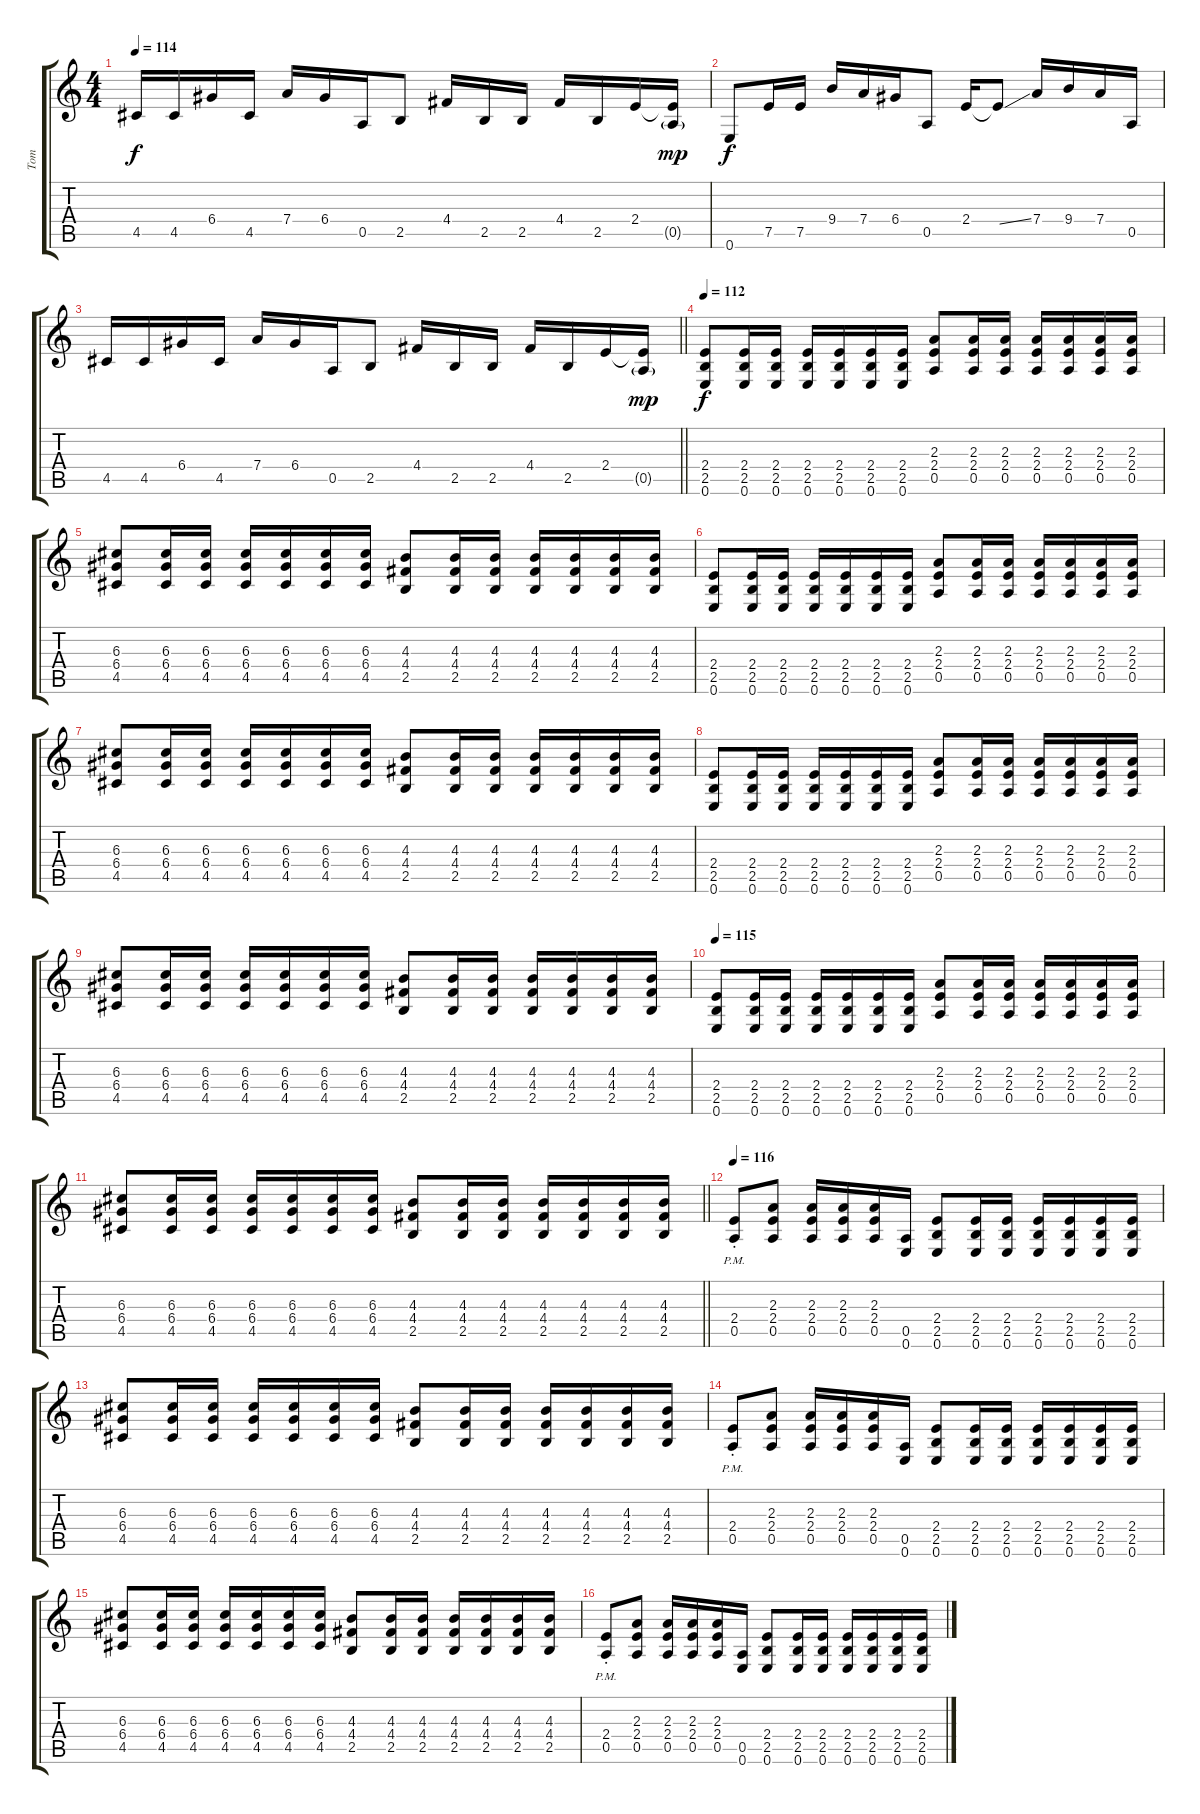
\track ("Tom" "Tom") {instrument distortionguitar}
\staff {score tabs}
\tuning (E4 B3 G3 D3 A2 E2) {hide}
\ts (4 4)
\tempo 114
\clef g2
\ks c
4.5.16{dy f} 4.5.16 6.4.16 4.5.16 7.4.16 6.4.16 0.5.16 2.5.8 4.4.16 2.5.16 2.5.16 4.4.16 2.5.16 2.4.16 (2.4{t} 0.5{g}).16{dy mp} |
0.6.8{dy f} 7.5.16 7.5.16 9.4.16 7.4.16 6.4.16 0.5.8 2.4.16 2.4{ss t}.8 7.4.16 9.4.16 7.4.16 0.5.16 |
\barLineRight lightlight
4.5.16 4.5.16 6.4.16 4.5.16 7.4.16 6.4.16 0.5.16 2.5.8 4.4.16 2.5.16 2.5.16 4.4.16 2.5.16 2.4.16 (2.4{t} 0.5{g}).16{dy mp} |
\section ("" "")
\tempo 112
(2.4 2.5 0.6).8{dy f} (2.4 2.5 0.6).16 (2.4 2.5 0.6).16 (2.4 2.5 0.6).16 (2.4 2.5 0.6).16 (2.4 2.5 0.6).16 (2.4 2.5 0.6).16 (2.3 2.4 0.5).8 (2.3 2.4 0.5).16 (2.3 2.4 0.5).16 (2.3 2.4 0.5).16 (2.3 2.4 0.5).16 (2.3 2.4 0.5).16 (2.3 2.4 0.5).16 |
(6.3 6.4 4.5).8 (6.3 6.4 4.5).16 (6.3 6.4 4.5).16 (6.3 6.4 4.5).16 (6.3 6.4 4.5).16 (6.3 6.4 4.5).16 (6.3 6.4 4.5).16 (4.3 4.4 2.5).8 (4.3 4.4 2.5).16 (4.3 4.4 2.5).16 (4.3 4.4 2.5).16 (4.3 4.4 2.5).16 (4.3 4.4 2.5).16 (4.3 4.4 2.5).16 |
(2.4 2.5 0.6).8 (2.4 2.5 0.6).16 (2.4 2.5 0.6).16 (2.4 2.5 0.6).16 (2.4 2.5 0.6).16 (2.4 2.5 0.6).16 (2.4 2.5 0.6).16 (2.3 2.4 0.5).8 (2.3 2.4 0.5).16 (2.3 2.4 0.5).16 (2.3 2.4 0.5).16 (2.3 2.4 0.5).16 (2.3 2.4 0.5).16 (2.3 2.4 0.5).16 |
(6.3 6.4 4.5).8 (6.3 6.4 4.5).16 (6.3 6.4 4.5).16 (6.3 6.4 4.5).16 (6.3 6.4 4.5).16 (6.3 6.4 4.5).16 (6.3 6.4 4.5).16 (4.3 4.4 2.5).8 (4.3 4.4 2.5).16 (4.3 4.4 2.5).16 (4.3 4.4 2.5).16 (4.3 4.4 2.5).16 (4.3 4.4 2.5).16 (4.3 4.4 2.5).16 |
(2.4 2.5 0.6).8 (2.4 2.5 0.6).16 (2.4 2.5 0.6).16 (2.4 2.5 0.6).16 (2.4 2.5 0.6).16 (2.4 2.5 0.6).16 (2.4 2.5 0.6).16 (2.3 2.4 0.5).8 (2.3 2.4 0.5).16 (2.3 2.4 0.5).16 (2.3 2.4 0.5).16 (2.3 2.4 0.5).16 (2.3 2.4 0.5).16 (2.3 2.4 0.5).16 |
(6.3 6.4 4.5).8 (6.3 6.4 4.5).16 (6.3 6.4 4.5).16 (6.3 6.4 4.5).16 (6.3 6.4 4.5).16 (6.3 6.4 4.5).16 (6.3 6.4 4.5).16 (4.3 4.4 2.5).8 (4.3 4.4 2.5).16 (4.3 4.4 2.5).16 (4.3 4.4 2.5).16 (4.3 4.4 2.5).16 (4.3 4.4 2.5).16 (4.3 4.4 2.5).16 |
\tempo 115
(2.4 2.5 0.6).8 (2.4 2.5 0.6).16 (2.4 2.5 0.6).16 (2.4 2.5 0.6).16 (2.4 2.5 0.6).16 (2.4 2.5 0.6).16 (2.4 2.5 0.6).16 (2.3 2.4 0.5).8 (2.3 2.4 0.5).16 (2.3 2.4 0.5).16 (2.3 2.4 0.5).16 (2.3 2.4 0.5).16 (2.3 2.4 0.5).16 (2.3 2.4 0.5).16 |
\barLineRight lightlight
(6.3 6.4 4.5).8 (6.3 6.4 4.5).16 (6.3 6.4 4.5).16 (6.3 6.4 4.5).16 (6.3 6.4 4.5).16 (6.3 6.4 4.5).16 (6.3 6.4 4.5).16 (4.3 4.4 2.5).8 (4.3 4.4 2.5).16 (4.3 4.4 2.5).16 (4.3 4.4 2.5).16 (4.3 4.4 2.5).16 (4.3 4.4 2.5).16 (4.3 4.4 2.5).16 |
\section ("" "")
\tempo 116
(2.4{pm st} 0.5{pm st}).8 (2.3 2.4 0.5).8 (2.3 2.4 0.5).16 (2.3 2.4 0.5).16 (2.3 2.4 0.5).16 (0.5 0.6).16 (2.4 2.5 0.6).8 (2.4 2.5 0.6).16 (2.4 2.5 0.6).16 (2.4 2.5 0.6).16 (2.4 2.5 0.6).16 (2.4 2.5 0.6).16 (2.4 2.5 0.6).16 |
(6.3 6.4 4.5).8 (6.3 6.4 4.5).16 (6.3 6.4 4.5).16 (6.3 6.4 4.5).16 (6.3 6.4 4.5).16 (6.3 6.4 4.5).16 (6.3 6.4 4.5).16 (4.3 4.4 2.5).8 (4.3 4.4 2.5).16 (4.3 4.4 2.5).16 (4.3 4.4 2.5).16 (4.3 4.4 2.5).16 (4.3 4.4 2.5).16 (4.3 4.4 2.5).16 |
(2.4{pm st} 0.5{pm st}).8 (2.3 2.4 0.5).8 (2.3 2.4 0.5).16 (2.3 2.4 0.5).16 (2.3 2.4 0.5).16 (0.5 0.6).16 (2.4 2.5 0.6).8 (2.4 2.5 0.6).16 (2.4 2.5 0.6).16 (2.4 2.5 0.6).16 (2.4 2.5 0.6).16 (2.4 2.5 0.6).16 (2.4 2.5 0.6).16 |
(6.3 6.4 4.5).8 (6.3 6.4 4.5).16 (6.3 6.4 4.5).16 (6.3 6.4 4.5).16 (6.3 6.4 4.5).16 (6.3 6.4 4.5).16 (6.3 6.4 4.5).16 (4.3 4.4 2.5).8 (4.3 4.4 2.5).16 (4.3 4.4 2.5).16 (4.3 4.4 2.5).16 (4.3 4.4 2.5).16 (4.3 4.4 2.5).16 (4.3 4.4 2.5).16 |
(2.4{pm st} 0.5{pm st}).8 (2.3 2.4 0.5).8 (2.3 2.4 0.5).16 (2.3 2.4 0.5).16 (2.3 2.4 0.5).16 (0.5 0.6).16 (2.4 2.5 0.6).8 (2.4 2.5 0.6).16 (2.4 2.5 0.6).16 (2.4 2.5 0.6).16 (2.4 2.5 0.6).16 (2.4 2.5 0.6).16 (2.4 2.5 0.6).16
